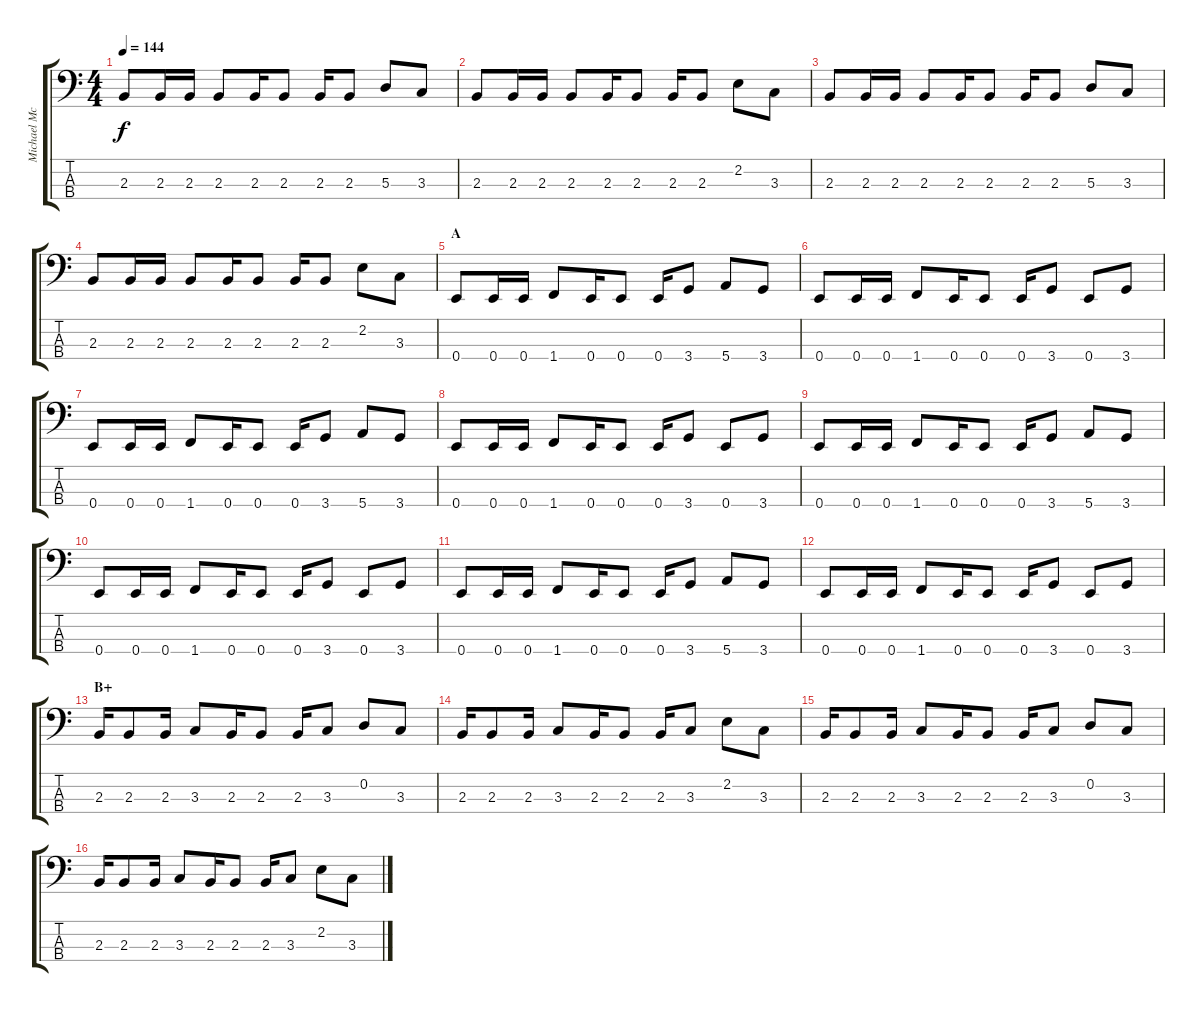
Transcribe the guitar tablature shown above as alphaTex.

\track ("Michael McKeegan" "Michael Mc") {instrument electricbasspick}
\staff {score tabs}
\tuning (G2 D2 A1 E1) {hide}
\ts (4 4)
\tempo 144
\clef f4
\ks c
2.3.8{dy f} 2.3.16 2.3.16 2.3.8 2.3.16 2.3.8 2.3.16 2.3.8 5.3.8 3.3.8 |
2.3.8 2.3.16 2.3.16 2.3.8 2.3.16 2.3.8 2.3.16 2.3.8 2.2.8 3.3.8 |
2.3.8 2.3.16 2.3.16 2.3.8 2.3.16 2.3.8 2.3.16 2.3.8 5.3.8 3.3.8 |
2.3.8 2.3.16 2.3.16 2.3.8 2.3.16 2.3.8 2.3.16 2.3.8 2.2.8 3.3.8 |
\section ("" "A")
0.4.8 0.4.16 0.4.16 1.4.8 0.4.16 0.4.8 0.4.16 3.4.8 5.4.8 3.4.8 |
0.4.8 0.4.16 0.4.16 1.4.8 0.4.16 0.4.8 0.4.16 3.4.8 0.4.8 3.4.8 |
0.4.8 0.4.16 0.4.16 1.4.8 0.4.16 0.4.8 0.4.16 3.4.8 5.4.8 3.4.8 |
0.4.8 0.4.16 0.4.16 1.4.8 0.4.16 0.4.8 0.4.16 3.4.8 0.4.8 3.4.8 |
0.4.8 0.4.16 0.4.16 1.4.8 0.4.16 0.4.8 0.4.16 3.4.8 5.4.8 3.4.8 |
0.4.8 0.4.16 0.4.16 1.4.8 0.4.16 0.4.8 0.4.16 3.4.8 0.4.8 3.4.8 |
0.4.8 0.4.16 0.4.16 1.4.8 0.4.16 0.4.8 0.4.16 3.4.8 5.4.8 3.4.8 |
0.4.8 0.4.16 0.4.16 1.4.8 0.4.16 0.4.8 0.4.16 3.4.8 0.4.8 3.4.8 |
\section ("" "B+")
2.3.16 2.3.8 2.3.16 3.3.8 2.3.16 2.3.8 2.3.16 3.3.8 0.2.8 3.3.8 |
2.3.16 2.3.8 2.3.16 3.3.8 2.3.16 2.3.8 2.3.16 3.3.8 2.2.8 3.3.8 |
2.3.16 2.3.8 2.3.16 3.3.8 2.3.16 2.3.8 2.3.16 3.3.8 0.2.8 3.3.8 |
2.3.16 2.3.8 2.3.16 3.3.8 2.3.16 2.3.8 2.3.16 3.3.8 2.2.8 3.3.8
